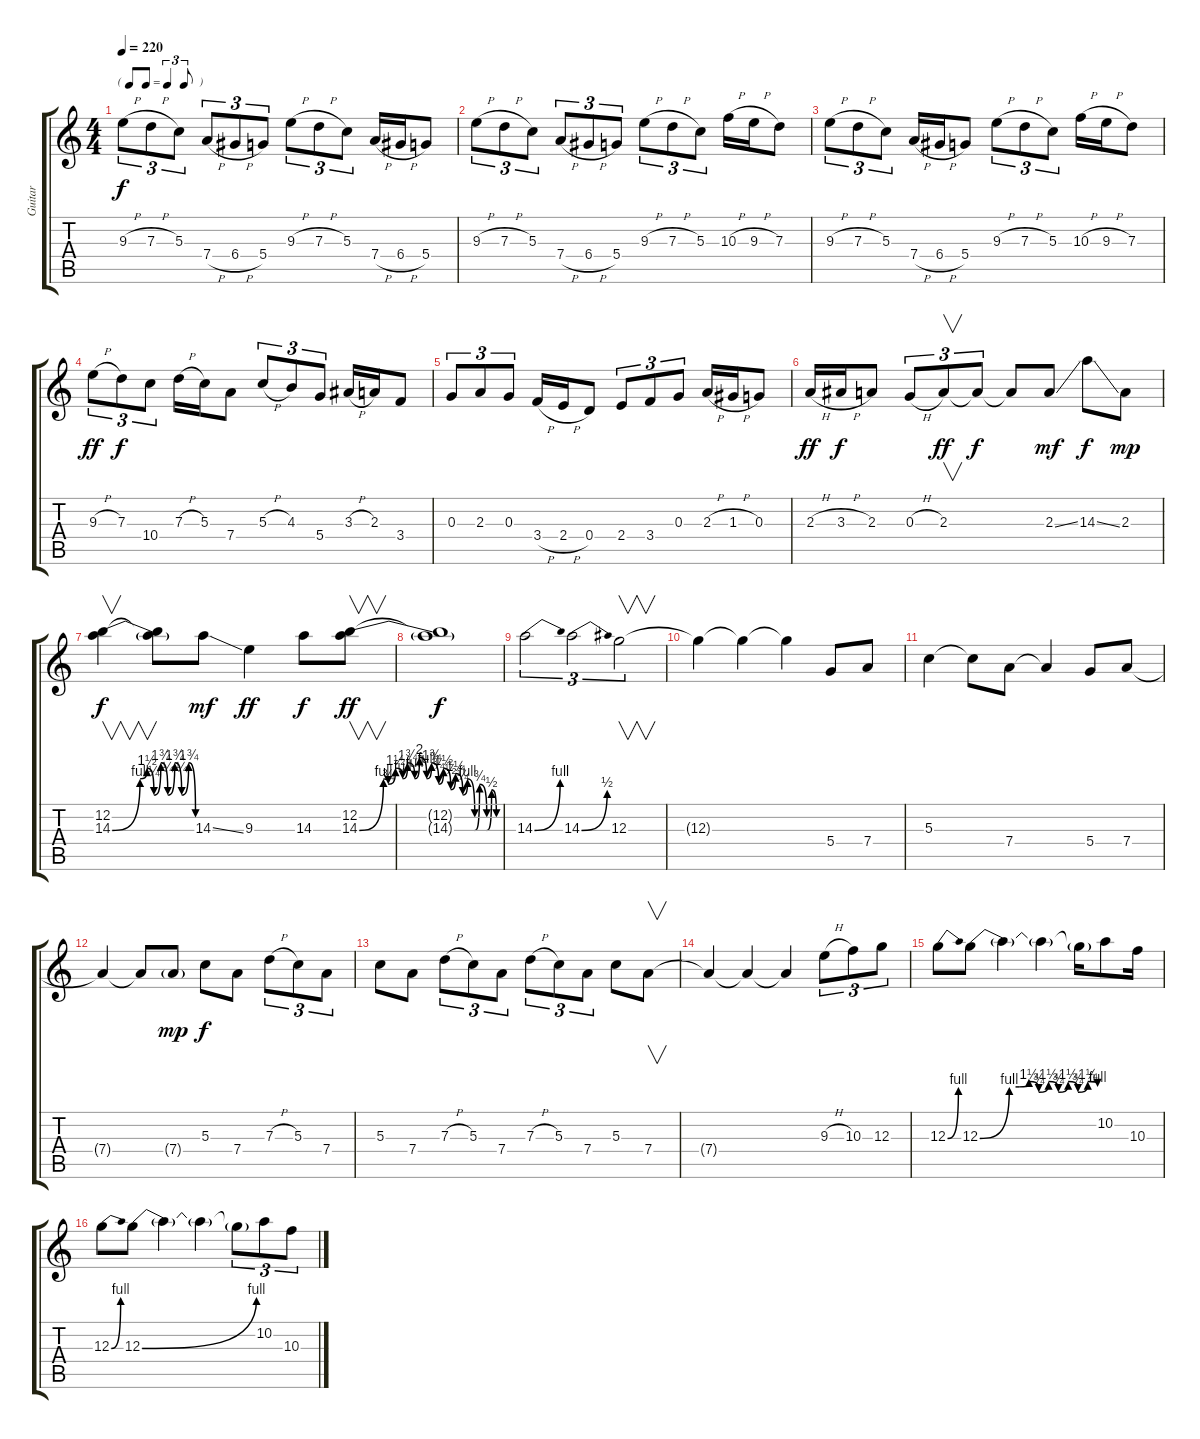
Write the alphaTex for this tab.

\track ("Guitar" "Guitar") {instrument overdrivenguitar}
\staff {score tabs}
\tuning (E4 B3 G3 D3 A2 E2) {hide}
\ts (4 4)
\tf triplet8th
\tempo 220
\clef g2
\ks c
9.3{h}.8{tu (3 2) dy f} 7.3{h}.8{tu (3 2)} 5.3.8{tu (3 2)} 7.4{h}.8{tu (3 2)} 6.4{h}.8{tu (3 2)} 5.4.8{tu (3 2)} 9.3{h}.8{tu (3 2)} 7.3{h}.8{tu (3 2)} 5.3.8{tu (3 2)} 7.4{h}.16 6.4{h}.16 5.4.8 |
9.3{h}.8{tu (3 2)} 7.3{h}.8{tu (3 2)} 5.3.8{tu (3 2)} 7.4{h}.8{tu (3 2)} 6.4{h}.8{tu (3 2)} 5.4.8{tu (3 2)} 9.3{h}.8{tu (3 2)} 7.3{h}.8{tu (3 2)} 5.3.8{tu (3 2)} 10.3{h}.16 9.3{h}.16 7.3.8 |
9.3{h}.8{tu (3 2)} 7.3{h}.8{tu (3 2)} 5.3.8{tu (3 2)} 7.4{h}.16 6.4{h}.16 5.4.8 9.3{h}.8{tu (3 2)} 7.3{h}.8{tu (3 2)} 5.3.8{tu (3 2)} 10.3{h}.16 9.3{h}.16 7.3.8 |
9.3{h}.8{tu (3 2) dy ff} 7.3.8{tu (3 2) dy f} 10.4.8{tu (3 2)} 7.3{h}.16 5.3.16 7.4.8 5.3{h}.8{tu (3 2)} 4.3.8{tu (3 2)} 5.4.8{tu (3 2)} 3.3{h}.16 2.3.16 3.4.8 |
0.3.8{tu (3 2)} 2.3.8{tu (3 2)} 0.3.8{tu (3 2)} 3.4{h}.16 2.4{h}.16 0.4.8 2.4.8{tu (3 2)} 3.4.8{tu (3 2)} 0.3.8{tu (3 2)} 2.3{h}.16 1.3{h}.16 0.3.8 |
2.3{h}.16{dy ff} 3.3{h}.16{dy f} 2.3.8 0.3{h}.8{tu (3 2)} 2.3.8{v tu (3 2) dy ff} 2.3{t}.8{tu (3 2) dy f} 2.3{t}.8 2.3{ss}.8{dy mf} 14.3{ss}.8{dy f} 2.3.8{dy mp} |
(12.2 14.3{be (custom 0 0 20 4 25 6 30 1 35 7 40 1 45 7 50 1 55 7 60 0)}).4{v dy f} (12.2{t} 14.3{t}).8 14.3{ss}.8{dy mf} 9.3.4{dy ff} 14.3.8{dy f} (12.2 14.3{be (custom 0 0 10 4 12 3 15 6 18 4 20 7 23 4 25 8 28 4 30 7 33 3 35 6 38 2 40 5 43 1 45 4 48 0 50 3 53 0 55 2 57 0 60 0)}).8{v dy ff} |
(12.2{t} 14.3{t}).1{dy f} |
14.3{be (bend 0 0 60 4)}.2{tu (3 2)} 14.3{be (bend 0 0 60 2)}.2{tu (3 2)} 12.3.2{v tu (3 2)} |
12.3{t}.4 12.3{t}.4 12.3{t}.4 5.4.8 7.4.8 |
5.3.4 5.3{t}.8 7.4.8 7.4{t}.4 5.4.8 7.4.8 |
7.4{t}.4 7.4{t}.8 7.4{g}.8{dy mp} 5.3.8{dy f} 7.4.8 7.3{h}.8{tu (3 2)} 5.3.8{tu (3 2)} 7.4.8{tu (3 2)} |
5.3.8 7.4.8 7.3{h}.8{tu (3 2)} 5.3.8{tu (3 2)} 7.4.8{tu (3 2)} 7.3{h}.8{tu (3 2)} 5.3.8{tu (3 2)} 7.4.8{tu (3 2)} 5.3.8 7.4.8{v} |
7.4{t}.4 7.4{t}.4 7.4{t}.4 9.3{h}.8{tu (3 2)} 10.3.8{tu (3 2)} 12.3.8{tu (3 2)} |
12.3{be (bend 0 0 60 4)}.8 12.3{be (custom 0 0 15 4 20 4 25 5 30 3 35 5 40 3 45 5 50 3 55 5 60 4)}.8 12.3{t}.4 12.3{t}.4 12.3{t}.16 10.2.8 10.3.16 |
12.3{be (bend 0 0 60 4)}.8 12.3{be (bend 0 0 60 4)}.8 12.3{t}.4 12.3{t}.4 12.3{t}.8{tu (3 2)} 10.2.8{tu (3 2)} 10.3.8{tu (3 2)}
